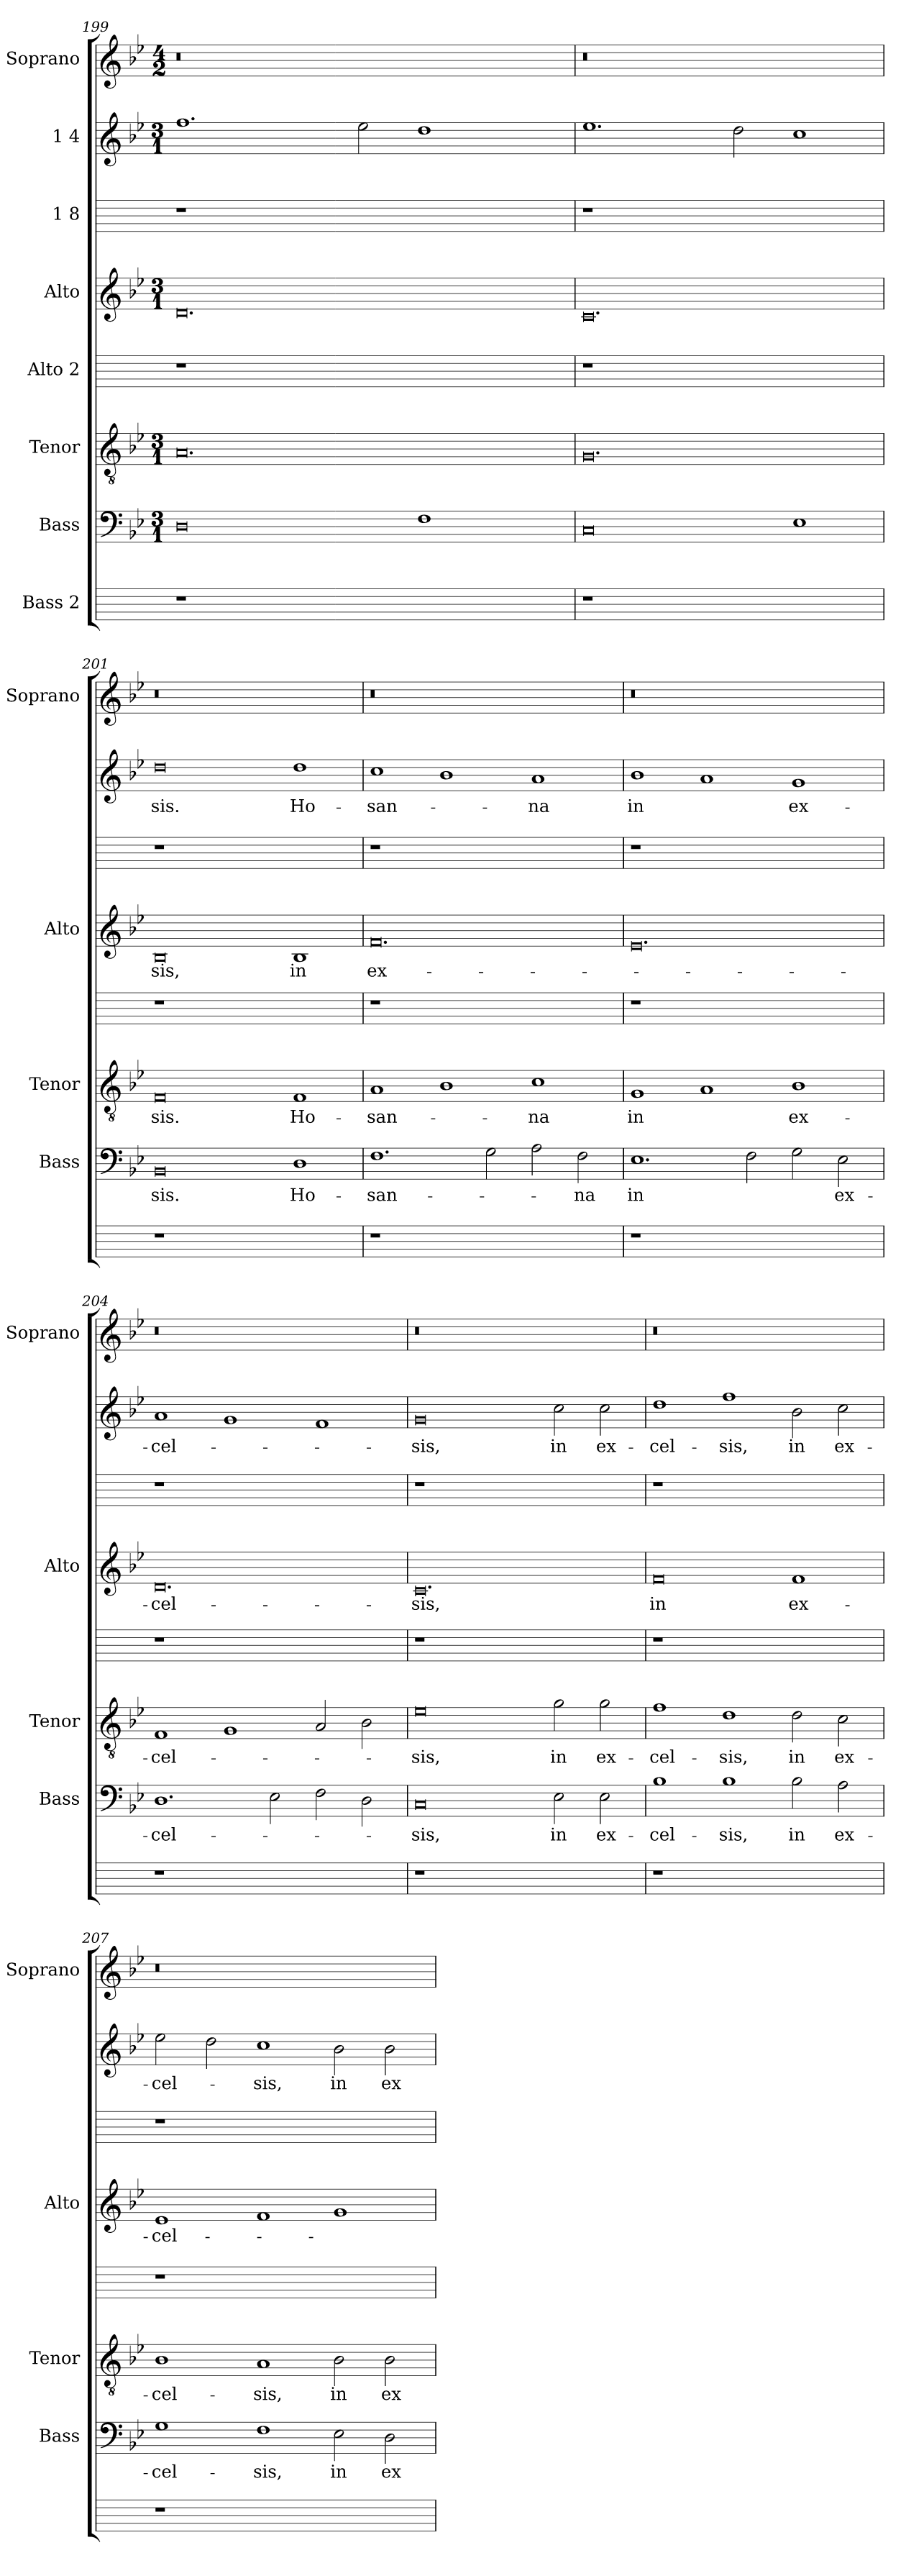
**kern	**kern	**text	**kern	**text	**kern	**kern	**text	**kern	**kern	**text	**kern
*part8	*part7	*part7	*part6	*part6	*part5	*part4	*part4	*part3	*part2	*part2	*part1
*staff8	*staff7	*staff7	*staff6	*staff6	*staff5	*staff4	*staff4	*staff3	*staff2	*staff2	*staff1
*I"Bass 2	*I"Bass	*	*I"Tenor	*	*I"Alto 2	*I"Alto	*	*I"1 8	*I"1 4	*	*I"Soprano
*	*I'Bass	*	*I'Tenor	*	*	*I'Alto	*	*	*	*	*I'Soprano
!!LO:LB:g=z
*	*clefF4	*	*clefGv2	*	*	*clefG2	*	*	*clefG2	*	*clefG2
*	*k[b-e-]	*	*k[b-e-]	*	*	*k[b-e-]	*	*	*k[b-e-]	*	*k[b-e-]
*	*B-:	*	*B-:	*	*	*B-:	*	*	*B-:	*	*B-:
*	*M3/1	*	*M3/1	*	*	*M3/1	*	*	*M3/1	*	*M4/2
=199	=199	=199	=199	=199	=199	=199	=199	=199	=199	=199	=199
*	*	*	*^	*	*	*^	*	*	*	*	*
1r	0D	.	0.A	16.ryy	.	1r	0.d	16.ryy	.	1r	1.ff	.	0r
.	.	.	.	1ryy	.	.	.	1ryy	.	.	.	.	.
0ryy	.	.	.	.	.	0ryy	.	.	.	0ryy	.	.	.
.	.	.	.	1ryy	.	.	.	1ryy	.	.	.	.	.
.	.	.	.	.	.	.	.	.	.	.	2ee-\	.	.
.	1F	.	.	.	.	.	.	.	.	.	1dd	.	1ryy
.	.	.	.	2ryy	.	.	.	2ryy	.	.	.	.	.
.	.	.	.	4ryy	.	.	.	4ryy	.	.	.	.	.
.	.	.	.	8ryy	.	.	.	8ryy	.	.	.	.	.
.	.	.	.	32ryy	.	.	.	32ryy	.	.	.	.	.
*	*	*	*v	*v	*	*	*v	*v	*	*	*	*	*
=200	=200	=200	=200	=200	=200	=200	=200	=200	=200	=200	=200
1r	0C	.	0.G	.	1r	0.c	.	1r	1.ee-	.	0r
0ryy	.	.	.	.	0ryy	.	.	0ryy	.	.	.
.	.	.	.	.	.	.	.	.	2dd\	.	.
.	1E-	.	.	.	.	.	.	.	1cc	.	1ryy
=201	=201	=201	=201	=201	=201	=201	=201	=201	=201	=201	=201
!	!	!LO:LY:b:rj	!	!LO:LY:b:rj	!	!	!LO:LY:b:cj	!	!	!LO:LY:b:rj	!
1r	0BB-	-sis.	0F	-sis.	1r	0B-	-sis,	1r	0dd	-sis.	0r
0ryy	.	.	.	.	0ryy	.	.	0ryy	.	.	.
!	!	!LO:LY:b:cj	!	!LO:LY:b:cj	!	!	!LO:LY:b:cj	!	!	!LO:LY:b:cj	!
.	1D	Ho-	1F	Ho-	.	1B-	in	.	1dd	Ho-	1ryy
=202	=202	=202	=202	=202	=202	=202	=202	=202	=202	=202	=202
!	!	!LO:LY:b:cj	!	!LO:LY:b:cj	!	!	!LO:LY:b:rj	!	!	!LO:LY:b:cj	!
1r	1.F	-san-	1A	-san-	1r	0.f	ex-	1r	1cc	-san-	0r
0ryy	.	.	1B-	.	0ryy	.	.	0ryy	1b-	.	.
.	2G\	.	.	.	.	.	.	.	.	.	.
!	!	!	!	!LO:LY:b:cj	!	!	!	!	!	!LO:LY:b:cj	!
.	2A\	.	1c	-na	.	.	.	.	1a	-na	1ryy
!	!	!LO:LY:b:cj	!	!	!	!	!	!	!	!	!
.	2F\	-na	.	.	.	.	.	.	.	.	.
=203	=203	=203	=203	=203	=203	=203	=203	=203	=203	=203	=203
!	!	!LO:LY:b:cj	!	!LO:LY:b:cj	!	!	!	!	!	!LO:LY:b:cj	!
1r	1.E-	in	1G	in	1r	0.e-	.	1r	1b-	in	0r
0ryy	.	.	1A	.	0ryy	.	.	0ryy	1a	.	.
.	2F\	.	.	.	.	.	.	.	.	.	.
!	!	!	!	!LO:LY:b:cj	!	!	!	!	!	!LO:LY:b:cj	!
.	2G\	.	1B-	ex-	.	.	.	.	1g	ex-	1ryy
!	!	!LO:LY:b:cj	!	!	!	!	!	!	!	!	!
.	2E-\	ex-	.	.	.	.	.	.	.	.	.
=204	=204	=204	=204	=204	=204	=204	=204	=204	=204	=204	=204
!	!	!LO:LY:b:cj	!	!LO:LY:b:cj	!	!	!LO:LY:b:cj	!	!	!LO:LY:b:cj	!
1r	1.D	-cel-	1F	-cel-	1r	0.d	-cel-	1r	1a	-cel-	0r
0ryy	.	.	1G	.	0ryy	.	.	0ryy	1g	.	.
.	2E-\	.	.	.	.	.	.	.	.	.	.
.	2F\	.	2A/	.	.	.	.	.	1f	.	1ryy
.	2D\	.	2B-\	.	.	.	.	.	.	.	.
!!LO:LB:g=z
=205	=205	=205	=205	=205	=205	=205	=205	=205	=205	=205	=205
!	!	!LO:LY:b:cj	!	!LO:LY:b:cj	!	!	!LO:LY:b:cj	!	!	!LO:LY:b:cj	!
1r	0C	-sis,	0e-	-sis,	1r	0.c	-sis,	1r	0g	-sis,	0r
0ryy	.	.	.	.	0ryy	.	.	0ryy	.	.	.
!	!	!LO:LY:b:cj	!	!LO:LY:b:cj	!	!	!	!	!	!LO:LY:b:cj	!
.	2E-\	in	2g\	in	.	.	.	.	2cc\	in	1ryy
!	!	!LO:LY:b:cj	!	!LO:LY:b:cj	!	!	!	!	!	!LO:LY:b:cj	!
.	2E-\	ex-	2g\	ex-	.	.	.	.	2cc\	ex-	.
=206	=206	=206	=206	=206	=206	=206	=206	=206	=206	=206	=206
!	!	!LO:LY:b:cj	!	!LO:LY:b:cj	!	!	!LO:LY:b:rj	!	!	!LO:LY:b:cj	!
1r	1B-	-cel-	1f	-cel-	1r	0f	in	1r	1dd	-cel-	0r
!	!	!LO:LY:b:cj	!	!LO:LY:b:cj	!	!	!	!	!	!LO:LY:b:cj	!
0ryy	1B-	-sis,	1d	-sis,	0ryy	.	.	0ryy	1ff	-sis,	.
!	!	!LO:LY:b:cj	!	!LO:LY:b:cj	!	!	!LO:LY:b:cj	!	!	!LO:LY:b:cj	!
.	2B-\	in	2d\	in	.	1f	ex-	.	2b-\	in	1ryy
!	!	!LO:LY:b:cj	!	!LO:LY:b:cj	!	!	!	!	!	!LO:LY:b:cj	!
.	2A\	ex-	2c\	ex-	.	.	.	.	2cc\	ex-	.
=207	=207	=207	=207	=207	=207	=207	=207	=207	=207	=207	=207
!	!	!LO:LY:b:cj	!	!LO:LY:b:cj	!	!	!LO:LY:b:cj	!	!	!LO:LY:b:cj	!
1r	1G	-cel-	1B-	-cel-	1r	1e-	-cel-	1r	2ee-\	-cel-	0r
.	.	.	.	.	.	.	.	.	2dd\	.	.
!	!	!LO:LY:b:cj	!	!LO:LY:b:cj	!	!	!	!	!	!LO:LY:b:cj	!
0ryy	1F	-sis,	1A	-sis,	0ryy	1f	.	0ryy	1cc	-sis,	.
!	!	!LO:LY:b:cj	!	!LO:LY:b:cj	!	!	!	!	!	!LO:LY:b:cj	!
.	2E-\	in	2B-\	in	.	1g	.	.	2b-\	in	1ryy
!	!	!LO:LY:b:cj	!	!LO:LY:b:cj	!	!	!	!	!	!LO:LY:b:cj	!
.	2D\	ex-	2B-\	ex-	.	.	.	.	2b-\	ex-	.
=	=	=	=	=	=	=	=	=	=	=	=
*-	*-	*-	*-	*-	*-	*-	*-	*-	*-	*-	*-
